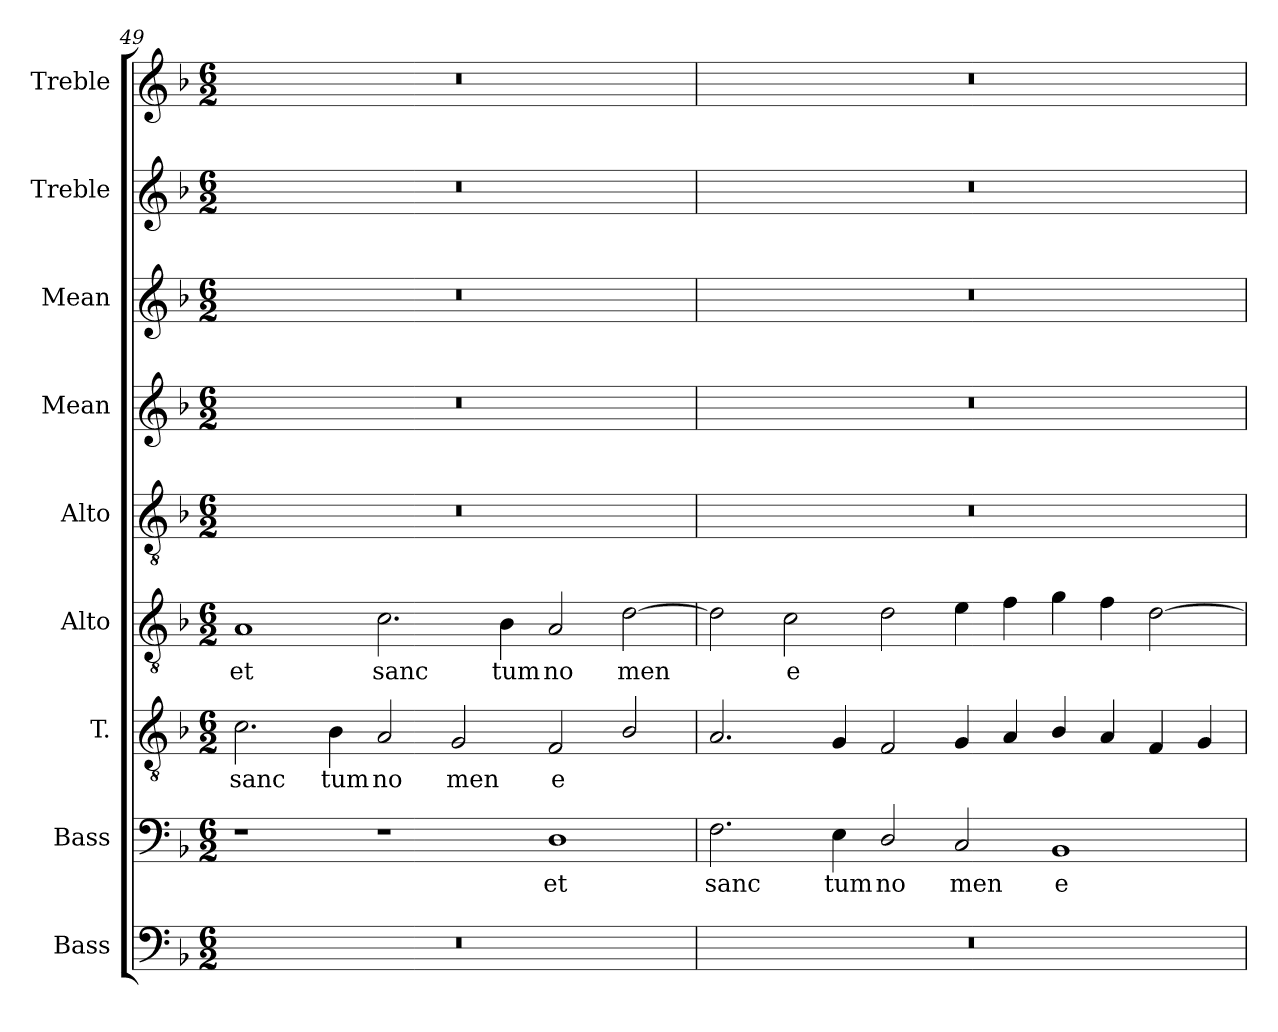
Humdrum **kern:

**kern	**kern	**text	**kern	**text	**kern	**text	**kern	**kern	**kern	**kern	**kern
*part9	*part8	*part8	*part7	*part7	*part6	*part6	*part5	*part4	*part3	*part2	*part1
*staff9	*staff8	*staff8	*staff7	*staff7	*staff6	*staff6	*staff5	*staff4	*staff3	*staff2	*staff1
*I"Bass	*I"Bass	*	*I"T.	*	*I"Alto	*	*I"Alto	*I"Mean	*I"Mean	*I"Treble	*I"Treble
*I'B.	*I'B.	*	*I'T.	*	*I'A2.	*	*I'A1.	*I'M.	*I'M.	*I'Tr.	*I'Tr.
*clefF4	*clefF4	*	*clefGv2	*	*clefGv2	*	*clefGv2	*clefG2	*clefG2	*clefG2	*clefG2
*	*	*	*ITrd7c12	*	*ITrd7c12	*	*ITrd7c12	*	*	*	*
*k[b-]	*k[b-]	*	*k[b-]	*	*k[b-]	*	*k[b-]	*k[b-]	*k[b-]	*k[b-]	*k[b-]
*F:	*F:	*	*F:	*	*F:	*	*F:	*F:	*F:	*F:	*F:
*M6/2	*M6/2	*	*M6/2	*	*M6/2	*	*M6/2	*M6/2	*M6/2	*M6/2	*M6/2
=49	=49	=49	=49	=49	=49	=49	=49	=49	=49	=49	=49
!LO:N:vis=1	!	!	!	!	!	!	!	!	!	!	!
!	!	!	!	!LO:LY:b:color=#000000	!	!	!	!	!	!	!
!	!	!	!	!	!	!LO:LY:b:color=#000000	!LO:N:vis=1	!LO:N:vis=1	!LO:N:vis=1	!LO:N:vis=1	!LO:N:vis=1
0.r	1r	.	2.Ci\	sanc	1AAi	et	0.r	0.r	0.r	0.r	0.r
!	!	!	!	!LO:LY:b:color=#000000	!	!	!	!	!	!	!
.	.	.	4BB-i\	tum	.	.	.	.	.	.	.
!	!	!	!	!LO:LY:b:color=#000000	!	!	!	!	!	!	!
!	!	!	!	!	!	!LO:LY:b:color=#000000	!	!	!	!	!
.	1r	.	2AAi/	no	2.Ci\	sanc	.	.	.	.	.
!	!	!	!	!LO:LY:b:color=#000000	!	!	!	!	!	!	!
.	.	.	2GGi/	men	.	.	.	.	.	.	.
!	!	!	!	!	!	!LO:LY:b:color=#000000	!	!	!	!	!
.	.	.	.	.	4BB-i\	tum	.	.	.	.	.
!	!	!LO:LY:b:color=#000000	!	!	!	!	!	!	!	!	!
!	!	!	!	!LO:LY:b:color=#000000	!	!	!	!	!	!	!
!	!	!	!	!	!	!LO:LY:b:color=#000000	!	!	!	!	!
.	1Di	et	2FFi/	e	2AAi/	no	.	.	.	.	.
!	!	!	!	!	!	!LO:LY:b:color=#000000	!	!	!	!	!
.	.	.	2BB-i/	.	[>2Di\	men	.	.	.	.	.
=50	=50	=50	=50	=50	=50	=50	=50	=50	=50	=50	=50
!LO:N:vis=1	!	!	!	!	!	!	!	!	!	!	!
!	!	!LO:LY:b:color=#000000	!	!	!	!	!LO:N:vis=1	!LO:N:vis=1	!LO:N:vis=1	!LO:N:vis=1	!LO:N:vis=1
0.r	2.Fi\	sanc	2.AAi/	.	2Di\]	.	0.r	0.r	0.r	0.r	0.r
!	!	!	!	!	!	!LO:LY:b:color=#000000	!	!	!	!	!
.	.	.	.	.	2Ci\	e	.	.	.	.	.
!	!	!LO:LY:b:color=#000000	!	!	!	!	!	!	!	!	!
.	4Ei\	tum	4GGi/	.	.	.	.	.	.	.	.
!	!	!LO:LY:b:color=#000000	!	!	!	!	!	!	!	!	!
.	2Di/	no	2FFi/	.	2Di\	.	.	.	.	.	.
!	!	!LO:LY:b:color=#000000	!	!	!	!	!	!	!	!	!
.	2Ci/	men	4GGi/	.	4Ei\	.	.	.	.	.	.
.	.	.	4AAi/	.	4Fi\	.	.	.	.	.	.
!	!	!LO:LY:b:color=#000000	!	!	!	!	!	!	!	!	!
.	1BB-i	e	4BB-i/	.	4Gi\	.	.	.	.	.	.
.	.	.	4AAi/	.	4Fi\	.	.	.	.	.	.
.	.	.	4FFi/	.	[>2Di\	.	.	.	.	.	.
.	.	.	4GGi/	.	.	.	.	.	.	.	.
=	=	=	=	=	=	=	=	=	=	=	=
*-	*-	*-	*-	*-	*-	*-	*-	*-	*-	*-	*-
